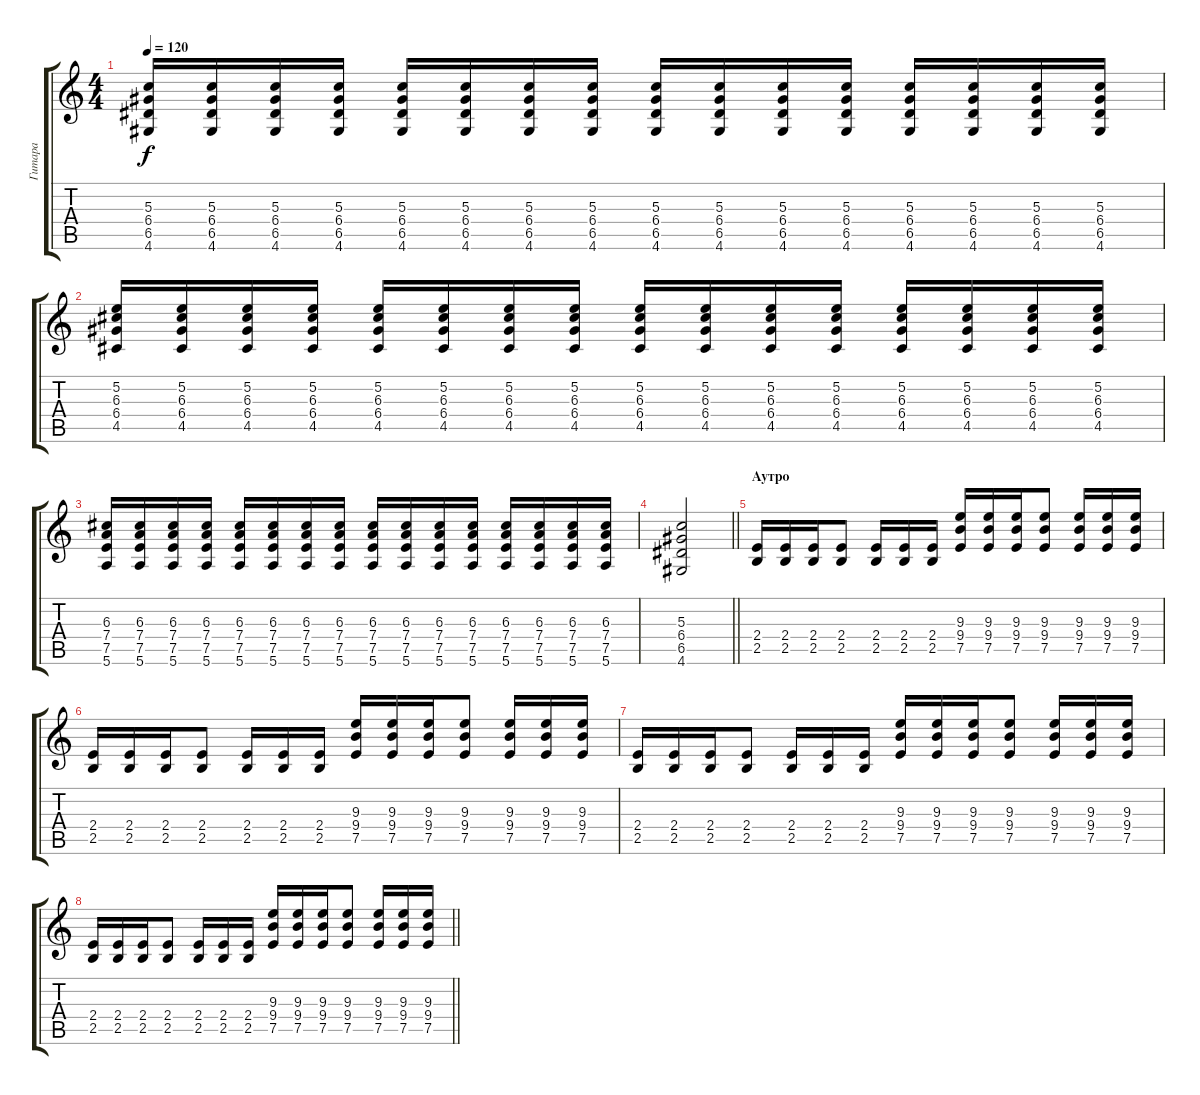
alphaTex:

\track ("Гитара" "Гитара") {instrument distortionguitar}
\staff {score tabs}
\tuning (E4 B3 G3 D3 A2 E2) {hide}
\ts (4 4)
\tempo 120
\clef g2
\ks c
(5.3 6.4 6.5 4.6).16{dy f} (5.3 6.4 6.5 4.6).16 (5.3 6.4 6.5 4.6).16 (5.3 6.4 6.5 4.6).16 (5.3 6.4 6.5 4.6).16 (5.3 6.4 6.5 4.6).16 (5.3 6.4 6.5 4.6).16 (5.3 6.4 6.5 4.6).16 (5.3 6.4 6.5 4.6).16 (5.3 6.4 6.5 4.6).16 (5.3 6.4 6.5 4.6).16 (5.3 6.4 6.5 4.6).16 (5.3 6.4 6.5 4.6).16 (5.3 6.4 6.5 4.6).16 (5.3 6.4 6.5 4.6).16 (5.3 6.4 6.5 4.6).16 |
(5.2 6.3 6.4 4.5).16 (5.2 6.3 6.4 4.5).16 (5.2 6.3 6.4 4.5).16 (5.2 6.3 6.4 4.5).16 (5.2 6.3 6.4 4.5).16 (5.2 6.3 6.4 4.5).16 (5.2 6.3 6.4 4.5).16 (5.2 6.3 6.4 4.5).16 (5.2 6.3 6.4 4.5).16 (5.2 6.3 6.4 4.5).16 (5.2 6.3 6.4 4.5).16 (5.2 6.3 6.4 4.5).16 (5.2 6.3 6.4 4.5).16 (5.2 6.3 6.4 4.5).16 (5.2 6.3 6.4 4.5).16 (5.2 6.3 6.4 4.5).16 |
(6.3 7.4 7.5 5.6).16 (6.3 7.4 7.5 5.6).16 (6.3 7.4 7.5 5.6).16 (6.3 7.4 7.5 5.6).16 (6.3 7.4 7.5 5.6).16 (6.3 7.4 7.5 5.6).16 (6.3 7.4 7.5 5.6).16 (6.3 7.4 7.5 5.6).16 (6.3 7.4 7.5 5.6).16 (6.3 7.4 7.5 5.6).16 (6.3 7.4 7.5 5.6).16 (6.3 7.4 7.5 5.6).16 (6.3 7.4 7.5 5.6).16 (6.3 7.4 7.5 5.6).16 (6.3 7.4 7.5 5.6).16 (6.3 7.4 7.5 5.6).16 |
\barLineRight lightlight
(5.3 6.4 6.5 4.6).2 |
\section ("" "Аутро")
(2.4 2.5).16 (2.4 2.5).16 (2.4 2.5).16 (2.4 2.5).8 (2.4 2.5).16 (2.4 2.5).16 (2.4 2.5).16 (9.3 9.4 7.5).16 (9.3 9.4 7.5).16 (9.3 9.4 7.5).16 (9.3 9.4 7.5).8 (9.3 9.4 7.5).16 (9.3 9.4 7.5).16 (9.3 9.4 7.5).16 |
(2.4 2.5).16 (2.4 2.5).16 (2.4 2.5).16 (2.4 2.5).8 (2.4 2.5).16 (2.4 2.5).16 (2.4 2.5).16 (9.3 9.4 7.5).16 (9.3 9.4 7.5).16 (9.3 9.4 7.5).16 (9.3 9.4 7.5).8 (9.3 9.4 7.5).16 (9.3 9.4 7.5).16 (9.3 9.4 7.5).16 |
(2.4 2.5).16 (2.4 2.5).16 (2.4 2.5).16 (2.4 2.5).8 (2.4 2.5).16 (2.4 2.5).16 (2.4 2.5).16 (9.3 9.4 7.5).16 (9.3 9.4 7.5).16 (9.3 9.4 7.5).16 (9.3 9.4 7.5).8 (9.3 9.4 7.5).16 (9.3 9.4 7.5).16 (9.3 9.4 7.5).16 |
\barLineRight lightlight
(2.4 2.5).16 (2.4 2.5).16 (2.4 2.5).16 (2.4 2.5).8 (2.4 2.5).16 (2.4 2.5).16 (2.4 2.5).16 (9.3 9.4 7.5).16 (9.3 9.4 7.5).16 (9.3 9.4 7.5).16 (9.3 9.4 7.5).8 (9.3 9.4 7.5).16 (9.3 9.4 7.5).16 (9.3 9.4 7.5).16
